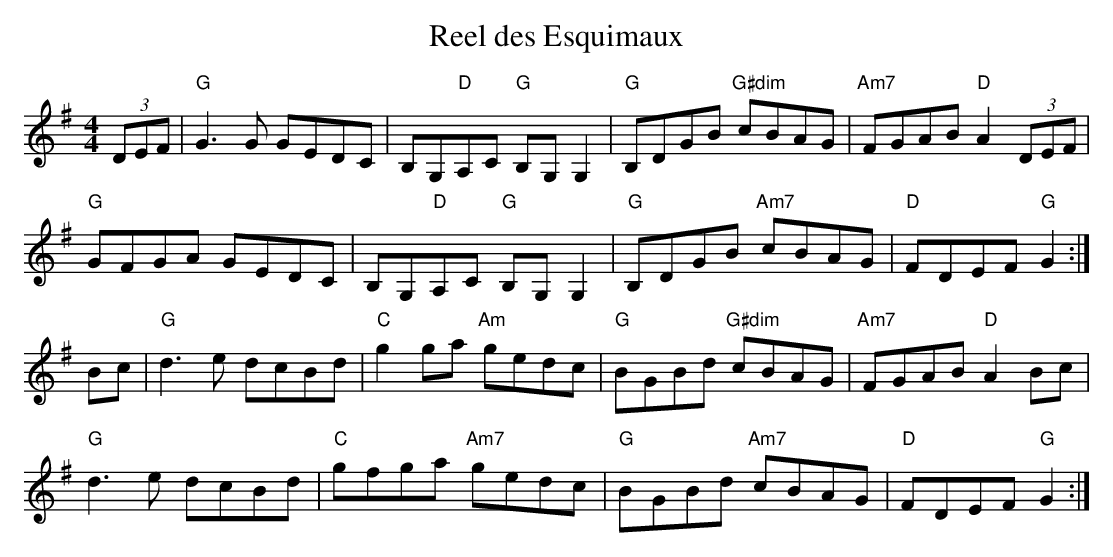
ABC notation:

X:1
T: Reel des Esquimaux
M: 4/4
L: 1/8
K: G
(3DEF|"G"G3G GEDC |B,G,"D"A,C "G"B,G,G,2|"G"B,DGB "G#dim"cBAG |"Am7"FGAB "D"A2 (3DEF|
"G"GFGA GEDC |B,G,"D"A,C "G"B,G,G,2|"G"B,DGB "Am7"cBAG |"D"FDEF "G"G2:|
Bc|"G"d3e dcBd|"C"g2ga "Am"gedc| "G"BGBd "G#dim"cBAG|"Am7"FGAB "D"A2Bc|
"G"d3e dcBd|"C"gfga "Am7"gedc| "G"BGBd "Am7"cBAG|"D"FDEF "G"G2:|
